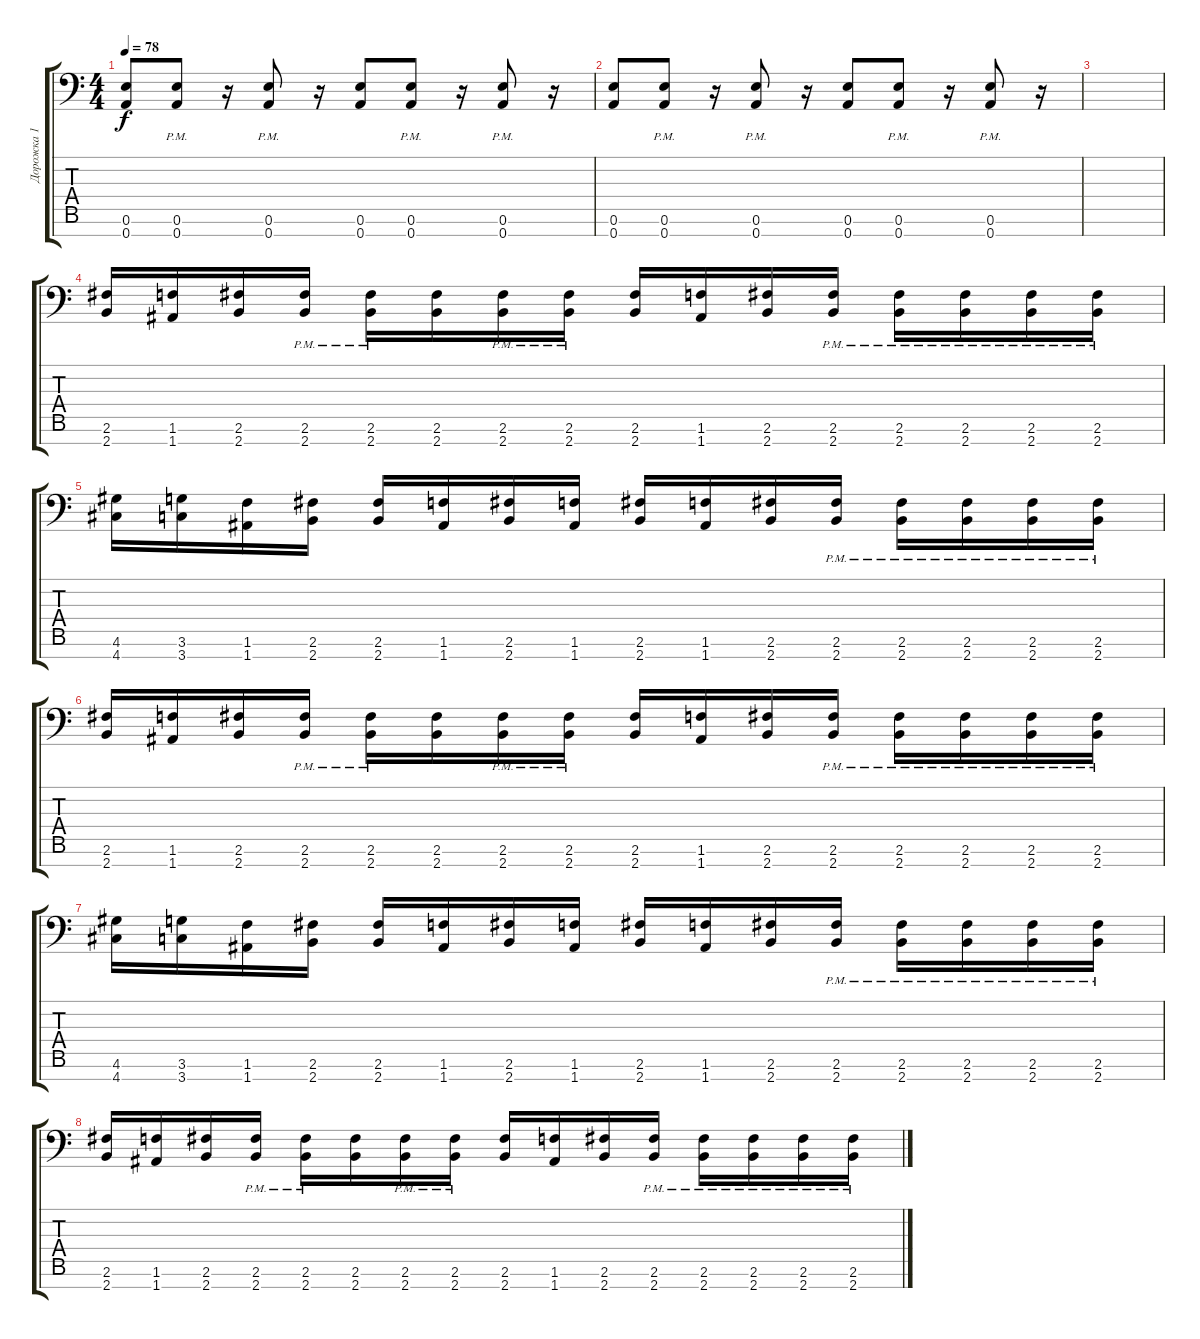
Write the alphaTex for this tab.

\track ("Дорожка 1" "Дорожка 1") {instrument distortionguitar}
\staff {score tabs}
\tuning (E4 B3 G3 D3 A2 E2 A1) {hide}
\ts (4 4)
\tempo 78
\clef f4
\ks c
(0.6 0.7).8{dy f} (0.6{pm} 0.7{pm}).8 r.16 (0.6{pm} 0.7{pm}).8 r.16 (0.6 0.7).8 (0.6{pm} 0.7{pm}).8 r.16 (0.6{pm} 0.7{pm}).8 r.16 |
(0.6 0.7).8 (0.6{pm} 0.7{pm}).8 r.16 (0.6{pm} 0.7{pm}).8 r.16 (0.6 0.7).8 (0.6{pm} 0.7{pm}).8 r.16 (0.6{pm} 0.7{pm}).8 r.16 |
|
(2.6 2.7).16 (1.6 1.7).16 (2.6 2.7).16 (2.6{pm} 2.7{pm}).16 (2.6{pm} 2.7{pm}).16 (2.6 2.7).16 (2.6{pm} 2.7{pm}).16 (2.6{pm} 2.7{pm}).16 (2.6 2.7).16 (1.6 1.7).16 (2.6 2.7).16 (2.6{pm} 2.7{pm}).16 (2.6{pm} 2.7{pm}).16 (2.6{pm} 2.7{pm}).16 (2.6{pm} 2.7{pm}).16 (2.6{pm} 2.7{pm}).16 |
(4.6 4.7).16 (3.6 3.7).16 (1.6 1.7).16 (2.6 2.7).16 (2.6 2.7).16 (1.6 1.7).16 (2.6 2.7).16 (1.6 1.7).16 (2.6 2.7).16 (1.6 1.7).16 (2.6 2.7).16 (2.6{pm} 2.7{pm}).16 (2.6{pm} 2.7{pm}).16 (2.6{pm} 2.7{pm}).16 (2.6{pm} 2.7{pm}).16 (2.6{pm} 2.7{pm}).16 |
(2.6 2.7).16 (1.6 1.7).16 (2.6 2.7).16 (2.6{pm} 2.7{pm}).16 (2.6{pm} 2.7{pm}).16 (2.6 2.7).16 (2.6{pm} 2.7{pm}).16 (2.6{pm} 2.7{pm}).16 (2.6 2.7).16 (1.6 1.7).16 (2.6 2.7).16 (2.6{pm} 2.7{pm}).16 (2.6{pm} 2.7{pm}).16 (2.6{pm} 2.7{pm}).16 (2.6{pm} 2.7{pm}).16 (2.6{pm} 2.7{pm}).16 |
(4.6 4.7).16 (3.6 3.7).16 (1.6 1.7).16 (2.6 2.7).16 (2.6 2.7).16 (1.6 1.7).16 (2.6 2.7).16 (1.6 1.7).16 (2.6 2.7).16 (1.6 1.7).16 (2.6 2.7).16 (2.6{pm} 2.7{pm}).16 (2.6{pm} 2.7{pm}).16 (2.6{pm} 2.7{pm}).16 (2.6{pm} 2.7{pm}).16 (2.6{pm} 2.7{pm}).16 |
(2.6 2.7).16 (1.6 1.7).16 (2.6 2.7).16 (2.6{pm} 2.7{pm}).16 (2.6{pm} 2.7{pm}).16 (2.6 2.7).16 (2.6{pm} 2.7{pm}).16 (2.6{pm} 2.7{pm}).16 (2.6 2.7).16 (1.6 1.7).16 (2.6 2.7).16 (2.6{pm} 2.7{pm}).16 (2.6{pm} 2.7{pm}).16 (2.6{pm} 2.7{pm}).16 (2.6{pm} 2.7{pm}).16 (2.6{pm} 2.7{pm}).16
